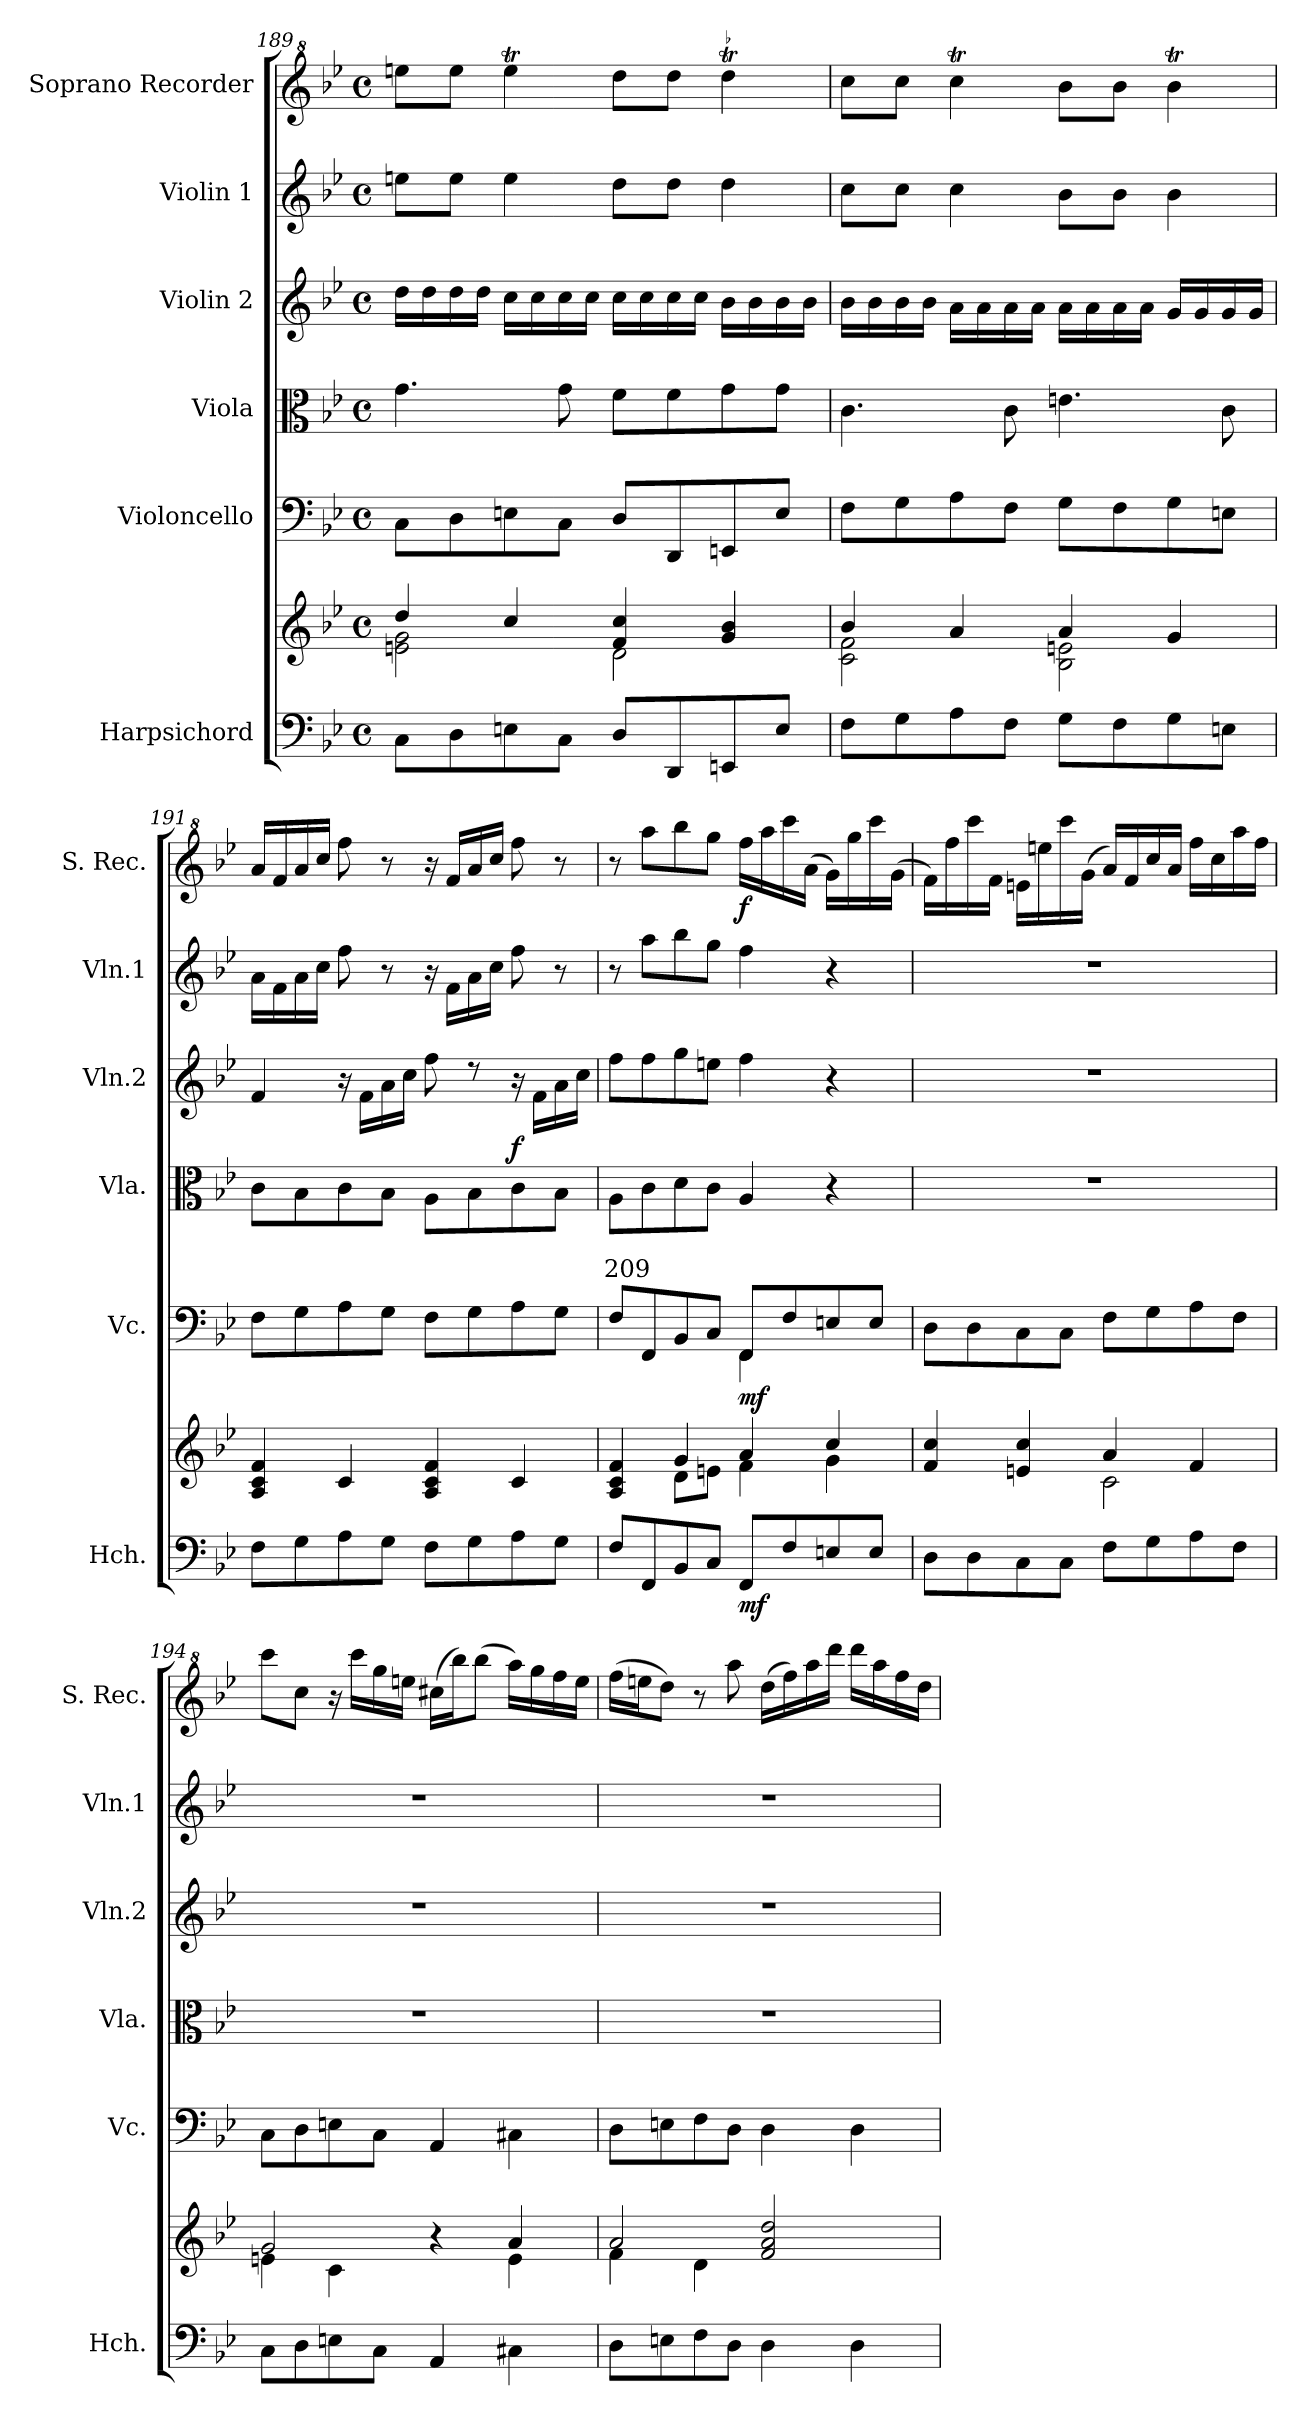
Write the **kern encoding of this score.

**kern	**kern	**dynam	**kern	**dynam	**kern	**text	**text	**dynam	**kern	**kern	**kern	**dynam
*part6	*part6	*part6	*part5	*part5	*part4	*part4	*part4	*part4	*part3	*part2	*part1	*part1
*staff7	*staff6	*staff6/7	*staff5	*staff5	*staff4	*staff4	*staff4	*staff4	*staff3	*staff2	*staff1	*staff1
*I"Harpsichord	*	*	*I"Violoncello	*	*I"Viola	*	*	*	*I"Violin 2	*I"Violin 1	*I"Soprano Recorder	*
*I'Hch.	*	*	*I'Vc.	*	*I'Vla.	*	*	*	*I'Vln.2	*I'Vln.1	*I'S. Rec.	*
*clefF4	*clefG2	*	*clefF4	*	*clefC3	*	*	*	*clefG2	*clefG2	*clefG^2	*
*k[b-e-]	*k[b-e-]	*	*k[b-e-]	*	*k[b-e-]	*	*	*	*k[b-e-]	*k[b-e-]	*k[b-e-]	*
*M4/4	*M4/4	*	*M4/4	*	*M4/4	*	*	*	*M4/4	*M4/4	*M4/4	*
*met(c)	*met(c)	*	*met(c)	*	*met(c)	*	*	*	*met(c)	*met(c)	*met(c)	*
=189	=189	=189	=189	=189	=189	=189	=189	=189	=189	=189	=189	=189
*	*^	*	*	*	*	*	*	*	*	*	*	*
8C\L	4dd/	2en\ 2g\	.	8C\L	.	4.g\	.	.	.	16dd\LL	8een\L	8eeen\L	.
.	.	.	.	.	.	.	.	.	.	16dd\	.	.	.
8D\	.	.	.	8D\	.	.	.	.	.	16dd\	8ee\J	8eee\J	.
.	.	.	.	.	.	.	.	.	.	16dd\JJ	.	.	.
8En\	4cc/	.	.	8En\	.	.	.	.	.	16cc\LL	4ee\	4eeet\	.
.	.	.	.	.	.	.	.	.	.	16cc\	.	.	.
8C\J	.	.	.	8C\J	.	8g\	.	.	.	16cc\	.	.	.
.	.	.	.	.	.	.	.	.	.	16cc\JJ	.	.	.
8D/L	4f/ 4cc/	2d\	.	8D/L	.	8f\L	.	.	.	16cc\LL	8dd\L	8ddd\L	.
.	.	.	.	.	.	.	.	.	.	16cc\	.	.	.
8DD/	.	.	.	8DD/	.	8f\	.	.	.	16cc\	8dd\J	8ddd\J	.
.	.	.	.	.	.	.	.	.	.	16cc\JJ	.	.	.
8EEn/	4g/ 4b-/	.	.	8EEn/	.	8g\	.	.	.	16b-\LL	4dd\	4dddt\	.
.	.	.	.	.	.	.	.	.	.	16b-\	.	.	.
8E/J	.	.	.	8E/J	.	8g\J	.	.	.	16b-\	.	.	.
.	.	.	.	.	.	.	.	.	.	16b-\JJ	.	.	.
!!LO:LB:g=z
=190	=190	=190	=190	=190	=190	=190	=190	=190	=190	=190	=190	=190	=190
8F\L	4b-/	2c\ 2f\	.	8F\L	.	4.c\	.	.	.	16b-\LL	8cc\L	8ccc\L	.
.	.	.	.	.	.	.	.	.	.	16b-\	.	.	.
8G\	.	.	.	8G\	.	.	.	.	.	16b-\	8cc\J	8ccc\J	.
.	.	.	.	.	.	.	.	.	.	16b-\JJ	.	.	.
8A\	4a/	.	.	8A\	.	.	.	.	.	16a\LL	4cc\	4cccT\	.
.	.	.	.	.	.	.	.	.	.	16a\	.	.	.
8F\J	.	.	.	8F\J	.	8c\	.	.	.	16a\	.	.	.
.	.	.	.	.	.	.	.	.	.	16a\JJ	.	.	.
8G\L	4a/	2B-\ 2en\	.	8G\L	.	4.en\	.	.	.	16a\LL	8b-\L	8bb-\L	.
.	.	.	.	.	.	.	.	.	.	16a\	.	.	.
8F\	.	.	.	8F\	.	.	.	.	.	16a\	8b-\J	8bb-\J	.
.	.	.	.	.	.	.	.	.	.	16a\JJ	.	.	.
8G\	4g/	.	.	8G\	.	.	.	.	.	16g/LL	4b-\	4bb-T\	.
.	.	.	.	.	.	.	.	.	.	16g/	.	.	.
8En\J	.	.	.	8En\J	.	8c\	.	.	.	16g/	.	.	.
.	.	.	.	.	.	.	.	.	.	16g/JJ	.	.	.
*	*v	*v	*	*	*	*	*	*	*	*	*	*	*
=191	=191	=191	=191	=191	=191	=191	=191	=191	=191	=191	=191	=191
8F\L	4A/ 4c/ 4f/	.	8F\L	.	8c\L	.	.	.	4f/	16a\LL	16aa/LL	.
.	.	.	.	.	.	.	.	.	.	16f\	16ff/	.
8G\	.	.	8G\	.	8B-\	.	.	.	.	16a\	16aa/	.
.	.	.	.	.	.	.	.	.	.	16cc\JJ	16ccc/JJ	.
8A\	4c/	.	8A\	.	8c\	.	.	.	16r	8ff\	8fff\	.
.	.	.	.	.	.	.	.	.	16f\LL	.	.	.
8G\J	.	.	8G\J	.	8B-\J	.	.	.	16a\	8r	8r	.
.	.	.	.	.	.	.	.	.	16cc\JJ	.	.	.
8F\L	4A/ 4c/ 4f/	.	8F\L	.	8A\L	.	.	.	8ff\	16r	16r	.
.	.	.	.	.	.	.	.	.	.	16f\LL	16ff/LL	.
8G\	.	.	8G\	.	8B-\	.	.	.	8rdd	16a\	16aa/	.
.	.	.	.	.	.	.	.	.	.	16cc\JJ	16ccc/JJ	.
!	!	!	!	!	!	!	!	!LO:DY:b	!	!	!	!
8A\	4c/	.	8A\	.	8c\	.	.	f	16r	8ff\	8fff\	.
.	.	.	.	.	.	.	.	.	16f\LL	.	.	.
8G\J	.	.	8G\J	.	8B-\J	.	.	.	16a\	8r	8r	.
.	.	.	.	.	.	.	.	.	16cc\JJ	.	.	.
=192	=192	=192	=192	=192	=192	=192	=192	=192	=192	=192	=192	=192
*	*^	*	*^	*	*	*	*	*	*	*	*	*
!	!	!	!	!	!	!	!	!	!LO:LY:b	!	!	!	!	!
8F/L	4A/ 4c/ 4f/	4ryy	.	8F/L	2ryy	.	8A\L	.	209	.	8ff\L	8r	8r	.
8FF/	.	.	.	8FF/	.	.	8c\	.	.	.	8ff\	8aa\L	8aaa\L	.
8BB-/	4g/	8d\L	.	8BB-/	.	.	8d\	.	.	.	8gg\	8bb-\	8bbb-\	.
8C/J	.	8en\J	.	8C/J	.	.	8c\J	.	.	.	8een\J	8gg\J	8ggg\J	.
!	!	!	!LO:DY:b=2	!	!	!LO:DY:b	!	!	!	!	!	!	!	!LO:DY:b
8FF/L	4a/	4f\	mf	8FF/L	4FF\	mf	4A/	.	.	.	4ff\	4ff\	16fff\LL	f
.	.	.	.	.	.	.	.	.	.	.	.	.	16aaa\	.
8F/	.	.	.	8F/	.	.	.	.	.	.	.	.	16cccc\	.
.	.	.	.	.	.	.	.	.	.	.	.	.	(16aa\JJ	.
8En/	4cc/	4g\	.	8En/	4ryy	.	4r	.	.	.	4r	4r	16gg\LL)	.
.	.	.	.	.	.	.	.	.	.	.	.	.	16ggg\	.
8E/J	.	.	.	8E/J	.	.	.	.	.	.	.	.	16cccc\	.
.	.	.	.	.	.	.	.	.	.	.	.	.	(16gg\JJ	.
*	*	*	*	*v	*v	*	*	*	*	*	*	*	*	*
=193	=193	=193	=193	=193	=193	=193	=193	=193	=193	=193	=193	=193	=193
8D\L	4f/ 4cc/	2ryy	.	8D\L	.	1r	.	.	.	1r	1r	16ff\LL)	.
.	.	.	.	.	.	.	.	.	.	.	.	16fff\	.
8D\	.	.	.	8D\	.	.	.	.	.	.	.	16cccc\	.
.	.	.	.	.	.	.	.	.	.	.	.	16ff\JJ	.
8C\	4en/ 4cc/	.	.	8C\	.	.	.	.	.	.	.	16een\LL	.
.	.	.	.	.	.	.	.	.	.	.	.	16eeen\	.
8C\J	.	.	.	8C\J	.	.	.	.	.	.	.	16cccc\	.
.	.	.	.	.	.	.	.	.	.	.	.	(16gg\JJ	.
8F\L	4a/	2c\	.	8F\L	.	.	.	.	.	.	.	16aa/LL)	.
.	.	.	.	.	.	.	.	.	.	.	.	16ff/	.
8G\	.	.	.	8G\	.	.	.	.	.	.	.	16ccc/	.
.	.	.	.	.	.	.	.	.	.	.	.	16aa/JJ	.
8A\	4f/	.	.	8A\	.	.	.	.	.	.	.	16fff\LL	.
.	.	.	.	.	.	.	.	.	.	.	.	16ccc\	.
8F\J	.	.	.	8F\J	.	.	.	.	.	.	.	16aaa\	.
.	.	.	.	.	.	.	.	.	.	.	.	16fff\JJ	.
=194	=194	=194	=194	=194	=194	=194	=194	=194	=194	=194	=194	=194	=194
8C\L	2g/	4en\	.	8C\L	.	1r	.	.	.	1r	1r	8cccc\L	.
8D\	.	.	.	8D\	.	.	.	.	.	.	.	8ccc\J	.
8En\	.	4c\	.	8En\	.	.	.	.	.	.	.	16r	.
.	.	.	.	.	.	.	.	.	.	.	.	16cccc\LL	.
8C\J	.	.	.	8C\J	.	.	.	.	.	.	.	16ggg\	.
.	.	.	.	.	.	.	.	.	.	.	.	16eeen\JJ	.
4AA/	4r	4ryy	.	4AA/	.	.	.	.	.	.	.	(16ccc#X\LL	.
.	.	.	.	.	.	.	.	.	.	.	.	16bbb-\J)	.
.	.	.	.	.	.	.	.	.	.	.	.	(8bbb-\J	.
4C#X\	4a/	4e\	.	4C#X\	.	.	.	.	.	.	.	16aaa\LL)	.
.	.	.	.	.	.	.	.	.	.	.	.	16ggg\	.
.	.	.	.	.	.	.	.	.	.	.	.	16fff\	.
.	.	.	.	.	.	.	.	.	.	.	.	16eee\JJ	.
!!LO:PB:g=z
=195	=195	=195	=195	=195	=195	=195	=195	=195	=195	=195	=195	=195	=195
8D\L	2a/	4f\	.	8D\L	.	1r	.	.	.	1r	1r	(16fff\LL	.
.	.	.	.	.	.	.	.	.	.	.	.	16eeen\J	.
8En\	.	.	.	8En\	.	.	.	.	.	.	.	8ddd\J)	.
8F\	.	4d\	.	8F\	.	.	.	.	.	.	.	8r	.
8D\J	.	.	.	8D\J	.	.	.	.	.	.	.	8aaa\	.
4D\	2f/ 2a/ 2dd/	2ryy	.	4D\	.	.	.	.	.	.	.	(16ddd\LL	.
.	.	.	.	.	.	.	.	.	.	.	.	16fff\)	.
.	.	.	.	.	.	.	.	.	.	.	.	16aaa\	.
.	.	.	.	.	.	.	.	.	.	.	.	16dddd\JJ	.
4D\	.	.	.	4D\	.	.	.	.	.	.	.	16dddd\LL	.
.	.	.	.	.	.	.	.	.	.	.	.	16aaa\	.
.	.	.	.	.	.	.	.	.	.	.	.	16fff\	.
.	.	.	.	.	.	.	.	.	.	.	.	16ddd\JJ	.
*	*v	*v	*	*	*	*	*	*	*	*	*	*	*
=	=	=	=	=	=	=	=	=	=	=	=	=
*-	*-	*-	*-	*-	*-	*-	*-	*-	*-	*-	*-	*-
